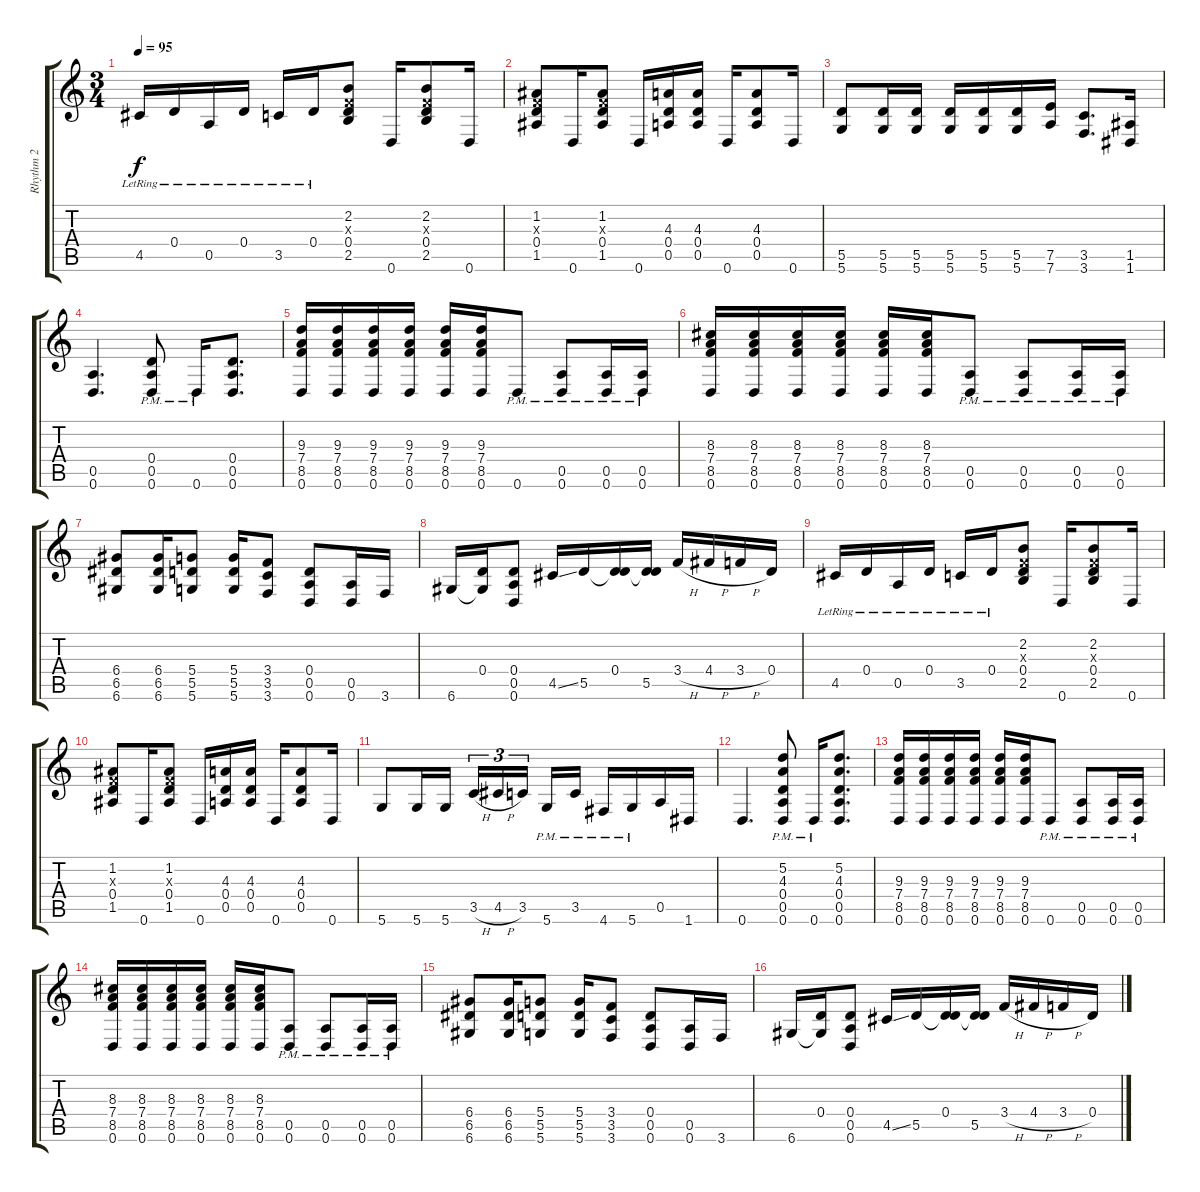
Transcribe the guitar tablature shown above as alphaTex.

\track ("Rhythm 2" "Rhythm 2") {instrument distortionguitar}
\staff {score tabs}
\tuning (E4 A3 F3 D3 A2 D2) {hide}
\ts (3 4)
\tempo 95
\clef g2
\ks c
4.5{lr}.16{dy f} 0.4{lr}.16 0.5{lr}.16 0.4{lr}.16 3.5{lr}.16 0.4{lr}.16 (2.2 0.3{x} 0.4 2.5).8 0.6.16 (2.2 0.3{x} 0.4 2.5).8 0.6.16 |
(1.2 0.3{x} 0.4 1.5).8 0.6.16 (1.2 0.3{x} 0.4 1.5).8 0.6.16 (4.3 0.4 0.5).16 (4.3 0.4 0.5).16 0.6.16 (4.3 0.4 0.5).8 0.6.16 |
(5.5 5.6).8 (5.5 5.6).16 (5.5 5.6).16 (5.5 5.6).16 (5.5 5.6).16 (5.5 5.6).16 (7.5 7.6).16 (3.5 3.6).8{d} (1.5 1.6).16 |
(0.5 0.6).4{d} (0.4{pm} 0.5{pm} 0.6{pm}).8 0.6{pm}.16 (0.4 0.5 0.6).8{d} |
(9.3 7.4 8.5 0.6).16 (9.3 7.4 8.5 0.6).16 (9.3 7.4 8.5 0.6).16 (9.3 7.4 8.5 0.6).16 (9.3 7.4 8.5 0.6).16 (9.3 7.4 8.5 0.6).16 0.6{pm}.8 (0.5{pm} 0.6{pm}).8 (0.5{pm} 0.6{pm}).16 (0.5{pm} 0.6{pm}).16 |
(8.3 7.4 8.5 0.6).16 (8.3 7.4 8.5 0.6).16 (8.3 7.4 8.5 0.6).16 (8.3 7.4 8.5 0.6).16 (8.3 7.4 8.5 0.6).16 (8.3 7.4 8.5 0.6).16 (0.5{pm} 0.6{pm}).8 (0.5{pm} 0.6{pm}).8 (0.5{pm} 0.6{pm}).16 (0.5{pm} 0.6{pm}).16 |
(6.4 6.5 6.6).8 (6.4 6.5 6.6).16 (5.4 5.5 5.6).8 (5.4 5.5 5.6).16 (3.4 3.5 3.6).8 (0.4 0.5 0.6).8 (0.5 0.6).16 3.6.16 |
6.6.16 (0.4 6.6{t}).16 (0.4 0.5 0.6).8 4.5{ss}.16 5.5.16 (0.4 5.5{t}).16 (0.4{t} 5.5).16 3.4{h}.16 4.4{h}.16 3.4{h}.16 0.4.16 |
4.5{lr}.16 0.4{lr}.16 0.5{lr}.16 0.4{lr}.16 3.5{lr}.16 0.4{lr}.16 (2.2 0.3{x} 0.4 2.5).8 0.6.16 (2.2 0.3{x} 0.4 2.5).8 0.6.16 |
(1.2 0.3{x} 0.4 1.5).8 0.6.16 (1.2 0.3{x} 0.4 1.5).8 0.6.16 (4.3 0.4 0.5).16 (4.3 0.4 0.5).16 0.6.16 (4.3 0.4 0.5).8 0.6.16 |
5.6.8 5.6.16 5.6.16 3.5{h}.16{tu (3 2)} 4.5{h}.16{tu (3 2)} 3.5.16{tu (3 2) beam splitsecondary} 5.6{pm}.16 3.5{pm}.16 4.6{pm}.16 5.6{pm}.16 0.5.16 1.6.16 |
0.6.4{d} (5.2 4.3 0.4{pm} 0.5{pm} 0.6{pm}).8 0.6{pm}.16 (5.2 4.3 0.4 0.5 0.6).8{d} |
(9.3 7.4 8.5 0.6).16 (9.3 7.4 8.5 0.6).16 (9.3 7.4 8.5 0.6).16 (9.3 7.4 8.5 0.6).16 (9.3 7.4 8.5 0.6).16 (9.3 7.4 8.5 0.6).16 0.6{pm}.8 (0.5{pm} 0.6{pm}).8 (0.5{pm} 0.6{pm}).16 (0.5{pm} 0.6{pm}).16 |
(8.3 7.4 8.5 0.6).16 (8.3 7.4 8.5 0.6).16 (8.3 7.4 8.5 0.6).16 (8.3 7.4 8.5 0.6).16 (8.3 7.4 8.5 0.6).16 (8.3 7.4 8.5 0.6).16 (0.5{pm} 0.6{pm}).8 (0.5{pm} 0.6{pm}).8 (0.5{pm} 0.6{pm}).16 (0.5{pm} 0.6{pm}).16 |
(6.4 6.5 6.6).8 (6.4 6.5 6.6).16 (5.4 5.5 5.6).8 (5.4 5.5 5.6).16 (3.4 3.5 3.6).8 (0.4 0.5 0.6).8 (0.5 0.6).16 3.6.16 |
6.6.16 (0.4 6.6{t}).16 (0.4 0.5 0.6).8 4.5{ss}.16 5.5.16 (0.4 5.5{t}).16 (0.4{t} 5.5).16 3.4{h}.16 4.4{h}.16 3.4{h}.16 0.4.16
